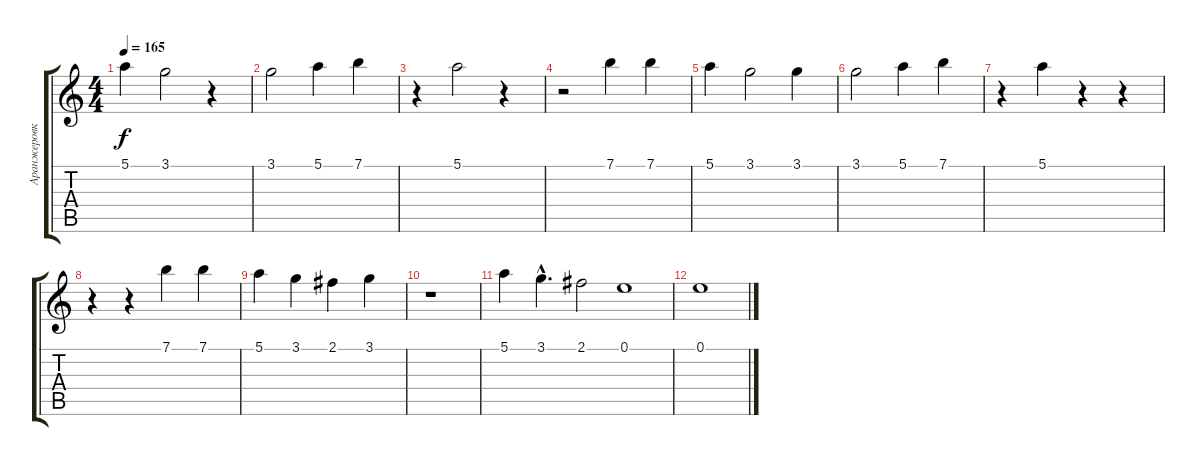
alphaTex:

\track ("Аранжеровка" "Аранжеровк") {instrument electricguitarjazz}
\staff {score tabs}
\tuning (E4 B3 G3 D3 A2 E2) {hide}
\ts (4 4)
\tempo 165
\clef g2
\ks c
5.1.4{dy f} 3.1.2 r.4 |
3.1.2 5.1.4 7.1.4 |
r.4 5.1.2 r.4 |
r.2 7.1.4 7.1.4 |
5.1.4 3.1.2 3.1.4 |
3.1.2 5.1.4 7.1.4 |
r.4 5.1.4 r.4 r.4 |
r.4 r.4 7.1.4 7.1.4 |
5.1.4 3.1.4 2.1.4 3.1.4 |
r.1 |
5.1.4 3.1{hac}.4{d} 2.1.2 0.1.1 |
0.1.1
